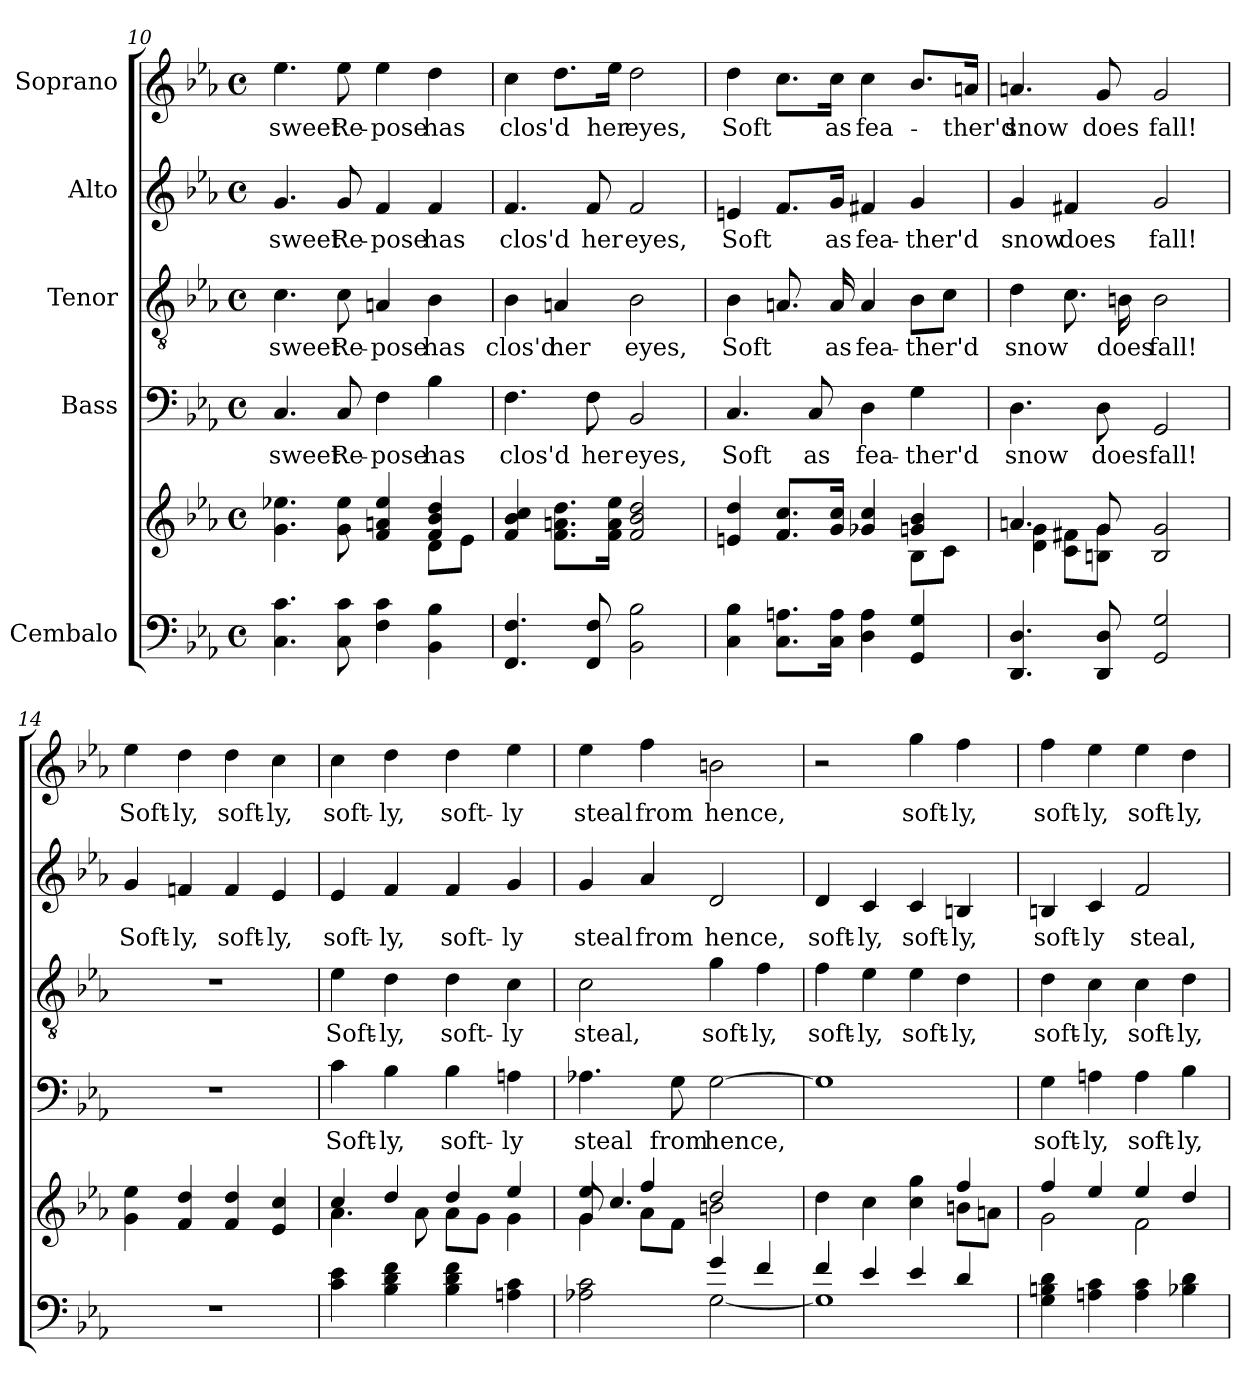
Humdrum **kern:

**kern	**kern	**kern	**text	**kern	**text	**kern	**text	**kern	**text
*part5	*part5	*part4	*part4	*part3	*part3	*part2	*part2	*part1	*part1
*staff6	*staff5	*staff4	*staff4	*staff3	*staff3	*staff2	*staff2	*staff1	*staff1
*I"Cembalo	*	*I"Bass	*	*I"Tenor	*	*I"Alto	*	*I"Soprano	*
*clefF4	*clefG2	*clefF4	*	*clefGv2	*	*clefG2	*	*clefG2	*
*k[b-e-a-]	*k[b-e-a-]	*k[b-e-a-]	*	*k[b-e-a-]	*	*k[b-e-a-]	*	*k[b-e-a-]	*
*M4/4	*M4/4	*M4/4	*	*M4/4	*	*M4/4	*	*M4/4	*
*met(c)	*met(c)	*met(c)	*	*met(c)	*	*met(c)	*	*met(c)	*
=10	=10	=10	=10	=10	=10	=10	=10	=10	=10
*	*^	*	*	*	*	*	*	*	*
!	!	!	!	!LO:LY:b	!	!LO:LY:b	!	!LO:LY:b	!	!LO:LY:b
4.C\ 4.c\	4.g\ 4.ee-X\	2.ryy	4.C/	sweet	4.c\	sweet	4.g/	sweet	4.ee-\	sweet
!	!	!	!	!LO:LY:b	!	!LO:LY:b	!	!LO:LY:b	!	!LO:LY:b
8C\ 8c\	8g\ 8ee-\	.	8C/	Re-	8c\	Re-	8g/	Re-	8ee-\	Re-
!	!	!	!	!LO:LY:b	!	!LO:LY:b	!	!LO:LY:b	!	!LO:LY:b
4F\ 4c\	4f/ 4an/ 4ee-/	.	4F\	-pose	4An/	-pose	4f/	-pose	4ee-\	-pose
!	!	!	!	!LO:LY:b	!	!LO:LY:b	!	!LO:LY:b	!	!LO:LY:b
4BB-\ 4B-\	4f/ 4b-/ 4dd/	8d\L	4B-\	has	4B-\	has	4f/	has	4dd\	has
.	.	8e-\J	.	.	.	.	.	.	.	.
=11	=11	=11	=11	=11	=11	=11	=11	=11	=11	=11
!	!	!	!	!LO:LY:b	!	!LO:LY:b	!	!LO:LY:b	!	!LO:LY:b
*	*v	*v	*	*	*	*	*	*	*	*
4.FF/ 4.F/	4f/ 4b-/ 4cc/	4.F\	clos'd	4B-\	clos'd	4.f/	clos'd	4cc\	clos'd
!	!	!	!	!	!LO:LY:b	!	!	!	!
.	8.f\ 8.an\ 8.dd\L	.	.	4An/	her	.	.	8.dd\L	.
!	!	!	!LO:LY:b	!	!	!	!LO:LY:b	!	!
8FF/ 8F/	.	8F\	her	.	.	8f/	her	.	.
!	!	!	!	!	!	!	!	!	!LO:LY:b
.	16f\ 16a\ 16ee-\Jk	.	.	.	.	.	.	16ee-\Jk	her
!	!	!	!LO:LY:b	!	!LO:LY:b	!	!LO:LY:b	!	!LO:LY:b
2BB-\ 2B-\	2f/ 2b-/ 2dd/	2BB-/	eyes,	2B-\	eyes,	2f/	eyes,	2dd\	eyes,
=12	=12	=12	=12	=12	=12	=12	=12	=12	=12
*	*^	*	*	*	*	*	*	*	*
!	!	!	!	!LO:LY:b	!	!LO:LY:b	!	!LO:LY:b	!	!LO:LY:b
4C\ 4B-\	4en/ 4dd/	2.ryy	4.C/	Soft	4B-\	Soft	4en/	Soft	4dd\	Soft
8.C\ 8.An\L	8.f/ 8.cc/L	.	.	.	8.An/	.	8.f/L	.	8.cc\L	.
!	!	!	!	!LO:LY:b	!	!	!	!	!	!
.	.	.	8C/	as	.	.	.	.	.	.
!	!	!	!	!	!	!LO:LY:b	!	!LO:LY:b	!	!LO:LY:b
16C\ 16A\Jk	16g/ 16cc/Jk	.	.	.	16A/	as	16g/Jk	as	16cc\Jk	as
!	!	!	!	!LO:LY:b	!	!LO:LY:b	!	!LO:LY:b	!	!LO:LY:b
4D\ 4A\	4g-X/ 4cc/	.	4D\	fea-	4A/	fea-	4f#X/	fea-	4cc\	fea-
!	!	!	!	!LO:LY:b	!	!LO:LY:b	!	!LO:LY:b	!	!
4GG/ 4G/	4gn/ 4b-/	8B-\L	4G\	-ther'd	8B-\L	-ther'd	4g/	-ther'd	8.b-/L	.
.	.	8c\J	.	.	8c\J	.	.	.	.	.
!	!	!	!	!	!	!	!	!	!	!LO:LY:b
.	.	.	.	.	.	.	.	.	16an/Jk	-ther'd
=13	=13	=13	=13	=13	=13	=13	=13	=13	=13	=13
!	!	!	!	!LO:LY:b	!	!LO:LY:b	!	!LO:LY:b	!	!LO:LY:b
4.DD/ 4.D/	4.an/	4d\ 4g\	4.D\	snow	4d\	snow	4g/	snow	4.an/	snow
!	!	!	!	!	!	!	!	!LO:LY:b	!	!
.	.	8c\ 8f#X\L	.	.	8.c\	.	4f#X/	does	.	.
!	!	!	!	!LO:LY:b	!	!	!	!	!	!LO:LY:b
8DD/ 8D/	8g/	8Bn\ 8g\J	8D\	does	.	.	.	.	8g/	does
!	!	!	!	!	!	!LO:LY:b	!	!	!	!
.	.	.	.	.	16Bn\	does	.	.	.	.
!	!	!	!	!LO:LY:b	!	!LO:LY:b	!	!LO:LY:b	!	!LO:LY:b
2GG/ 2G/	2B/ 2g/	2ryy	2GG/	fall!	2B\	fall!	2g/	fall!	2g/	fall!
!!LO:PB:g=z
=14	=14	=14	=14	=14	=14	=14	=14	=14	=14	=14
!	!	!	!	!	!	!	!	!LO:LY:b	!	!LO:LY:b
*	*v	*v	*	*	*	*	*	*	*	*
1r	4g\ 4ee-\	1r	.	1r	.	4g/	Soft-	4ee-\	Soft-
!	!	!	!	!	!	!	!LO:LY:b	!	!LO:LY:b
.	4f/ 4dd/	.	.	.	.	4fn/	-ly,	4dd\	-ly,
!	!	!	!	!	!	!	!LO:LY:b	!	!LO:LY:b
.	4f/ 4dd/	.	.	.	.	4f/	soft-	4dd\	soft-
!	!	!	!	!	!	!	!LO:LY:b	!	!LO:LY:b
.	4e-/ 4cc/	.	.	.	.	4e-/	-ly,	4cc\	-ly,
=15	=15	=15	=15	=15	=15	=15	=15	=15	=15
*	*^	*	*	*	*	*	*	*	*
!	!	!	!	!LO:LY:b	!	!LO:LY:b	!	!LO:LY:b	!	!LO:LY:b
4c\ 4e-\	4cc/	4.a-\	4c\	Soft-	4e-\	Soft-	4e-/	soft-	4cc\	soft-
!	!	!	!	!LO:LY:b	!	!LO:LY:b	!	!LO:LY:b	!	!LO:LY:b
4B-\ 4d\ 4f\	4dd/	.	4B-\	-ly,	4d\	-ly,	4f/	-ly,	4dd\	-ly,
.	.	8a-\	.	.	.	.	.	.	.	.
!	!	!	!	!LO:LY:b	!	!LO:LY:b	!	!LO:LY:b	!	!LO:LY:b
4B-\ 4d\ 4f\	4dd/	8a-\L	4B-\	soft-	4d\	soft-	4f/	soft-	4dd\	soft-
.	.	8g\J	.	.	.	.	.	.	.	.
!	!	!	!	!LO:LY:b	!	!LO:LY:b	!	!LO:LY:b	!	!LO:LY:b
4An\ 4c\	4ee-/	4g\	4An\	-ly	4c\	-ly	4g/	-ly	4ee-\	-ly
=16	=16	=16	=16	=16	=16	=16	=16	=16	=16	=16
*^	*	*^	*	*	*	*	*	*	*	*
!	!	!	!	!	!	!LO:LY:b	!	!LO:LY:b	!	!LO:LY:b	!	!LO:LY:b
2A-X\ 2c\	2ryy	4ee-/	4g\	8g/	4.A-X\	steal	2c\	steal,	4g/	steal	4ee-\	steal
.	.	.	.	4.cc/	.	.	.	.	.	.	.	.
!	!	!	!	!	!	!	!	!	!	!LO:LY:b	!	!LO:LY:b
.	.	4ff/	8a-\L	.	.	.	.	.	4a-/	from	4ff\	from
!	!	!	!	!	!	!LO:LY:b	!	!	!	!	!	!
.	.	.	8f\J	.	8G\	from	.	.	.	.	.	.
!	!	!	!	!	!	!LO:LY:b	!	!LO:LY:b	!	!LO:LY:b	!	!LO:LY:b
4g/	[2G\	2dd/	2bn\	2ryy	[2G\	hence,	4g\	soft-	2d/	hence,	2bn\	hence,
!	!	!	!	!	!	!	!	!LO:LY:b	!	!	!	!
4f/	.	.	.	.	.	.	4f\	-ly,	.	.	.	.
*	*	*	*v	*v	*	*	*	*	*	*	*	*
=17	=17	=17	=17	=17	=17	=17	=17	=17	=17	=17	=17
!	!	!	!	!	!	!	!LO:LY:b	!	!LO:LY:b	!	!
4f/	1G]	4dd\	2.ryy	1G]	.	4f\	soft-	4d/	soft-	2r	.
!	!	!	!	!	!	!	!LO:LY:b	!	!LO:LY:b	!	!
4e-/	.	4cc\	.	.	.	4e-\	-ly,	4c/	-ly,	.	.
!	!	!	!	!	!	!	!LO:LY:b	!	!LO:LY:b	!	!LO:LY:b
4e-/	.	4cc\ 4gg\	.	.	.	4e-\	soft-	4c/	soft-	4gg\	soft-
!	!	!	!	!	!	!	!LO:LY:b	!	!LO:LY:b	!	!LO:LY:b
4d/	.	4ff/	8bn\L	.	.	4d\	-ly,	4Bn/	-ly,	4ff\	-ly,
.	.	.	8an\J	.	.	.	.	.	.	.	.
*v	*v	*	*	*	*	*	*	*	*	*	*
=18	=18	=18	=18	=18	=18	=18	=18	=18	=18	=18
!	!	!	!	!LO:LY:b	!	!LO:LY:b	!	!LO:LY:b	!	!LO:LY:b
4G\ 4Bn\ 4d\	4ff/	2g\	4G\	soft-	4d\	soft-	4Bn/	soft-	4ff\	soft-
!	!	!	!	!LO:LY:b	!	!LO:LY:b	!	!LO:LY:b	!	!LO:LY:b
4An\ 4c\	4ee-/	.	4An\	-ly,	4c\	-ly,	4c/	-ly	4ee-\	-ly,
!	!	!	!	!LO:LY:b	!	!LO:LY:b	!	!LO:LY:b	!	!LO:LY:b
4A\ 4c\	4ee-/	2f\	4A\	soft-	4c\	soft-	2f/	steal,	4ee-\	soft-
!	!	!	!	!LO:LY:b	!	!LO:LY:b	!	!	!	!LO:LY:b
4B-X\ 4d\	4dd/	.	4B-\	-ly,	4d\	-ly,	.	.	4dd\	-ly,
*	*v	*v	*	*	*	*	*	*	*	*
=	=	=	=	=	=	=	=	=	=
*-	*-	*-	*-	*-	*-	*-	*-	*-	*-
